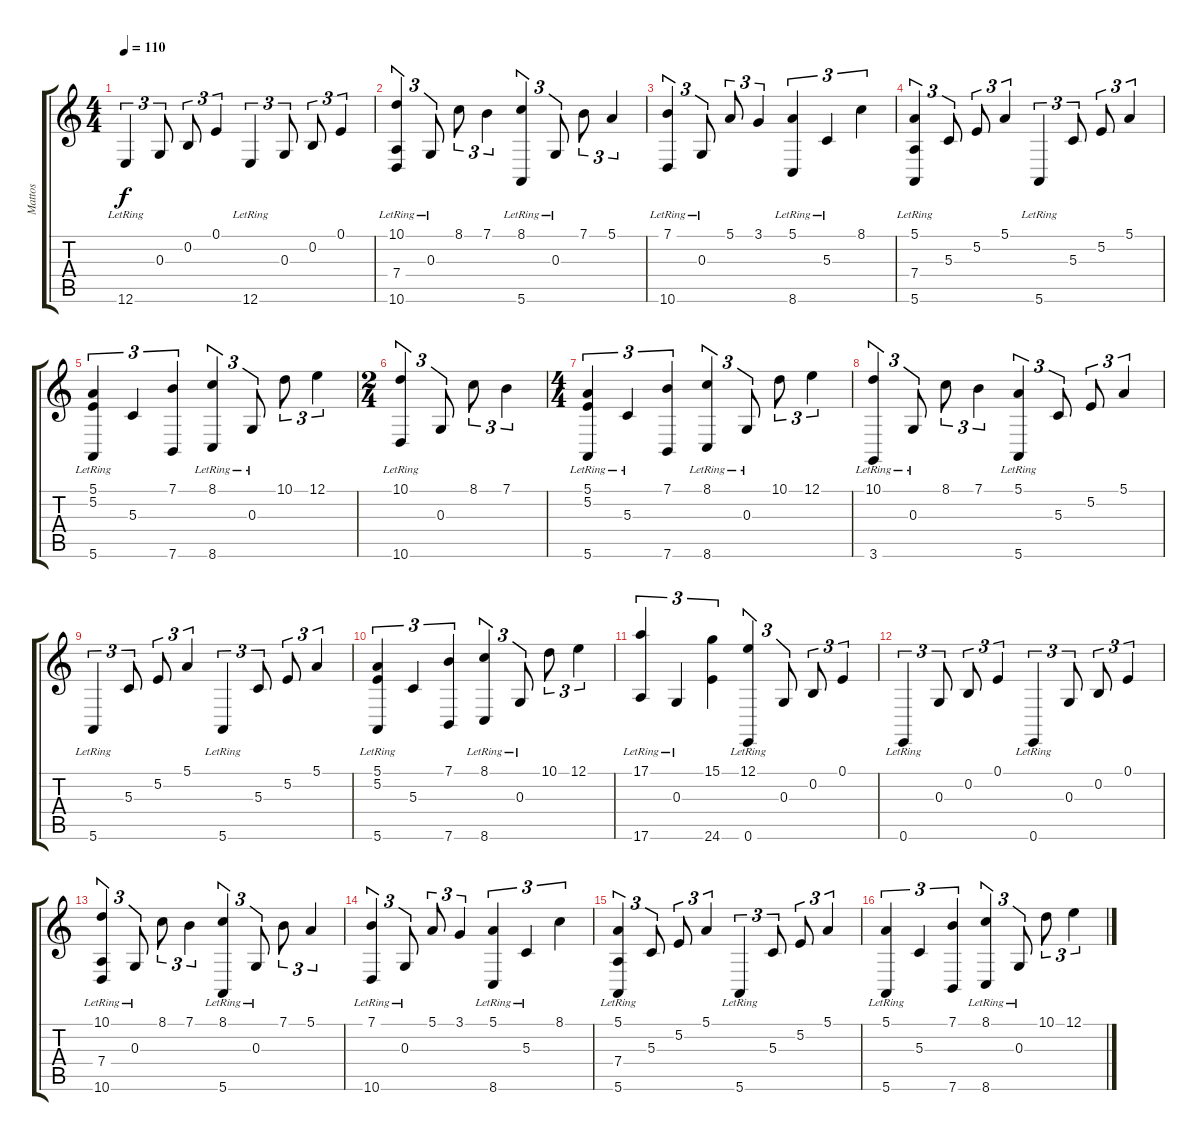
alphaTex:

\track ("Mattos" "Mattos") {instrument acousticgrandpiano}
\staff {score tabs}
\tuning (E4 B3 G3 D3 A2 E2) {hide}
\ts (4 4)
\tempo 110
\clef g2
\ks c
12.6{lr}.4{tu (3 2) dy f} 0.3.8{tu (3 2)} 0.2.8{tu (3 2)} 0.1.4{tu (3 2)} 12.6{lr}.4{tu (3 2)} 0.3.8{tu (3 2)} 0.2.8{tu (3 2)} 0.1.4{tu (3 2)} |
(10.1{lr} 7.4 10.6{lr}).4{tu (3 2)} 0.3{lr}.8{tu (3 2)} 8.1.8{tu (3 2)} 7.1.4{tu (3 2)} (8.1{lr} 5.6{lr}).4{tu (3 2)} 0.3{lr}.8{tu (3 2)} 7.1.8{tu (3 2)} 5.1.4{tu (3 2)} |
(7.1{lr} 10.6{lr}).4{tu (3 2)} 0.3{lr}.8{tu (3 2)} 5.1.8{tu (3 2)} 3.1.4{tu (3 2)} (5.1{lr} 8.6{lr}).4{tu (3 2)} 5.3{lr}.4{tu (3 2)} 8.1.4{tu (3 2)} |
(5.1{lr} 7.4 5.6{lr}).4{tu (3 2)} 5.3.8{tu (3 2)} 5.2.8{tu (3 2)} 5.1.4{tu (3 2)} 5.6{lr}.4{tu (3 2)} 5.3.8{tu (3 2)} 5.2.8{tu (3 2)} 5.1.4{tu (3 2)} |
(5.1{lr} 5.2{lr} 5.6{lr}).4{tu (3 2)} 5.3.4{tu (3 2)} (7.1 7.6).4{tu (3 2)} (8.1{lr} 8.6{lr}).4{tu (3 2)} 0.3{lr}.8{tu (3 2)} 10.1.8{tu (3 2)} 12.1.4{tu (3 2)} |
\ts (2 4)
(10.1{lr} 10.6{lr}).4{tu (3 2)} 0.3.8{tu (3 2)} 8.1.8{tu (3 2)} 7.1.4{tu (3 2)} |
\ts (4 4)
(5.1{lr} 5.2{lr} 5.6{lr}).4{tu (3 2)} 5.3{lr}.4{tu (3 2)} (7.1 7.6).4{tu (3 2)} (8.1{lr} 8.6{lr}).4{tu (3 2)} 0.3{lr}.8{tu (3 2)} 10.1.8{tu (3 2)} 12.1.4{tu (3 2)} |
(10.1{lr} 3.6{lr}).4{tu (3 2)} 0.3{lr}.8{tu (3 2)} 8.1.8{tu (3 2)} 7.1.4{tu (3 2)} (5.1{lr} 5.6{lr}).4{tu (3 2)} 5.3.8{tu (3 2)} 5.2.8{tu (3 2)} 5.1.4{tu (3 2)} |
5.6{lr}.4{tu (3 2)} 5.3.8{tu (3 2)} 5.2.8{tu (3 2)} 5.1.4{tu (3 2)} 5.6{lr}.4{tu (3 2)} 5.3.8{tu (3 2)} 5.2.8{tu (3 2)} 5.1.4{tu (3 2)} |
(5.1{lr} 5.2 5.6{lr}).4{tu (3 2)} 5.3.4{tu (3 2)} (7.1 7.6).4{tu (3 2)} (8.1{lr} 8.6{lr}).4{tu (3 2)} 0.3{lr}.8{tu (3 2)} 10.1.8{tu (3 2)} 12.1.4{tu (3 2)} |
(17.1{lr} 17.6{lr}).4{tu (3 2)} 0.3{lr}.4{tu (3 2)} (15.1 24.6).4{tu (3 2)} (12.1{lr} 0.6{lr}).4{tu (3 2)} 0.3.8{tu (3 2)} 0.2.8{tu (3 2)} 0.1.4{tu (3 2)} |
0.6{lr}.4{tu (3 2)} 0.3.8{tu (3 2)} 0.2.8{tu (3 2)} 0.1.4{tu (3 2)} 0.6{lr}.4{tu (3 2)} 0.3.8{tu (3 2)} 0.2.8{tu (3 2)} 0.1.4{tu (3 2)} |
(10.1{lr} 7.4 10.6{lr}).4{tu (3 2)} 0.3{lr}.8{tu (3 2)} 8.1.8{tu (3 2)} 7.1.4{tu (3 2)} (8.1{lr} 5.6{lr}).4{tu (3 2)} 0.3{lr}.8{tu (3 2)} 7.1.8{tu (3 2)} 5.1.4{tu (3 2)} |
(7.1{lr} 10.6{lr}).4{tu (3 2)} 0.3{lr}.8{tu (3 2)} 5.1.8{tu (3 2)} 3.1.4{tu (3 2)} (5.1{lr} 8.6{lr}).4{tu (3 2)} 5.3{lr}.4{tu (3 2)} 8.1.4{tu (3 2)} |
(5.1{lr} 7.4 5.6{lr}).4{tu (3 2)} 5.3.8{tu (3 2)} 5.2.8{tu (3 2)} 5.1.4{tu (3 2)} 5.6{lr}.4{tu (3 2)} 5.3.8{tu (3 2)} 5.2.8{tu (3 2)} 5.1.4{tu (3 2)} |
(5.1 5.6{lr}).4{tu (3 2)} 5.3.4{tu (3 2)} (7.1 7.6).4{tu (3 2)} (8.1 8.6{lr}).4{tu (3 2)} 0.3{lr}.8{tu (3 2)} 10.1.8{tu (3 2)} 12.1.4{tu (3 2)}
